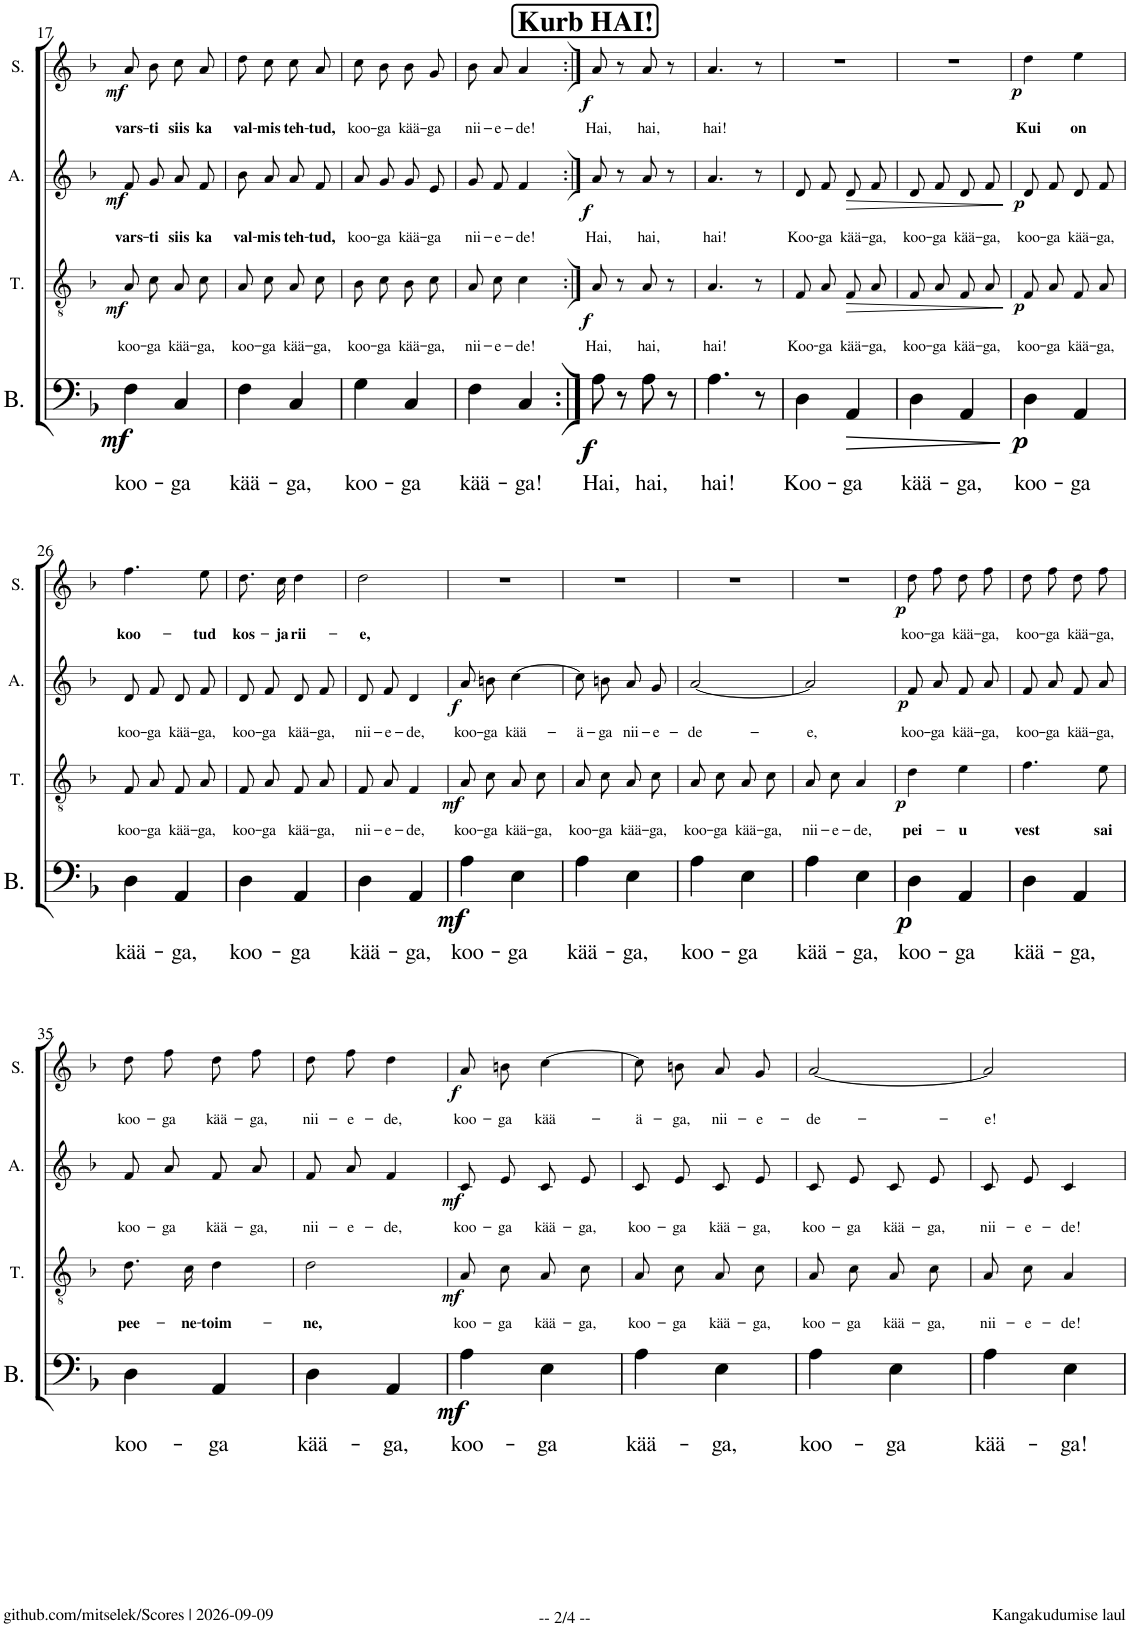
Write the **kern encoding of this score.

**kern	**text	**dynam	**kern	**text	**dynam	**kern	**text	**dynam	**kern	**text	**dynam
*part4	*part4	*part4	*part3	*part3	*part3	*part2	*part2	*part2	*part1	*part1	*part1
*staff4	*staff4	*staff4	*staff3	*staff3	*staff3	*staff2	*staff2	*staff2	*staff1	*staff1	*staff1
*I"Bass	*	*	*I"Tenor	*	*	*I"Alto	*	*	*I"Soprano	*	*
*I'B.	*	*	*I'T.	*	*	*I'A.	*	*	*I'S.	*	*
!!LO:PB:g=z
*clefF4	*	*	*clefGv2	*	*	*clefG2	*	*	*clefG2	*	*
*k[b-]	*	*	*k[b-]	*	*	*k[b-]	*	*	*k[b-]	*	*
*M2/4	*	*	*M2/4	*	*	*M2/4	*	*	*M2/4	*	*
=17	=17	=17	=17	=17	=17	=17	=17	=17	=17	=17	=17
!	!LO:LY:b	!LO:DY:b	!	!LO:LY:b	!LO:DY:b	!	!LO:LY:b	!LO:DY:b	!	!LO:LY:b	!LO:DY:b
4F\	koo-	mf	8A\L	koo-	mf	8f/L	vars-	mf	8a/L	vars-	mf
!	!	!	!	!LO:LY:b	!	!	!LO:LY:b	!	!	!LO:LY:b	!
.	.	.	8c\J	-ga	.	8g/J	-ti	.	8b-/J	-ti	.
!	!LO:LY:b	!	!	!LO:LY:b	!	!	!LO:LY:b	!	!	!LO:LY:b	!
4C/	-ga	.	8A\L	kää-	.	8a/L	siis	.	8cc\L	siis	.
!	!	!	!	!LO:LY:b	!	!	!LO:LY:b	!	!	!LO:LY:b	!
.	.	.	8c\J	-ga,	.	8f/J	ka	.	8a\J	ka	.
=18	=18	=18	=18	=18	=18	=18	=18	=18	=18	=18	=18
!	!LO:LY:b	!	!	!LO:LY:b	!	!	!LO:LY:b	!	!	!LO:LY:b	!
4F\	kää-	.	8A\L	koo-	.	8b-/L	val-	.	8dd\L	val-	.
!	!	!	!	!LO:LY:b	!	!	!LO:LY:b	!	!	!LO:LY:b	!
.	.	.	8c\J	-ga	.	8a/J	-mis	.	8cc\J	-mis	.
!	!LO:LY:b	!	!	!LO:LY:b	!	!	!LO:LY:b	!	!	!LO:LY:b	!
4C/	-ga,	.	8A\L	kää-	.	8a/L	teh-	.	8cc\L	teh-	.
!	!	!	!	!LO:LY:b	!	!	!LO:LY:b	!	!	!LO:LY:b	!
.	.	.	8c\J	-ga,	.	8f/J	-tud,	.	8a\J	-tud,	.
=19	=19	=19	=19	=19	=19	=19	=19	=19	=19	=19	=19
!	!LO:LY:b	!	!	!LO:LY:b	!	!	!LO:LY:b	!	!	!LO:LY:b	!
4G\	koo-	.	8B-\L	koo-	.	8a/L	koo-	.	8cc\L	koo-	.
!	!	!	!	!LO:LY:b	!	!	!LO:LY:b	!	!	!LO:LY:b	!
.	.	.	8c\J	-ga	.	8g/J	-ga	.	8b-\J	-ga	.
!	!LO:LY:b	!	!	!LO:LY:b	!	!	!LO:LY:b	!	!	!LO:LY:b	!
4C/	-ga	.	8B-\L	kää-	.	8g/L	kää-	.	8b-/L	kää-	.
!	!	!	!	!LO:LY:b	!	!	!LO:LY:b	!	!	!LO:LY:b	!
.	.	.	8c\J	-ga,	.	8e/J	-ga	.	8g/J	-ga	.
=20	=20	=20	=20	=20	=20	=20	=20	=20	=20	=20	=20
!	!LO:LY:b	!	!	!LO:LY:b	!	!	!LO:LY:b	!	!	!LO:LY:b	!
4F\	kää-	.	8A\L	nii-	.	8g/L	nii-	.	8b-/L	nii-	.
!	!	!	!	!LO:LY:b	!	!	!LO:LY:b	!	!	!LO:LY:b	!
.	.	.	8c\J	-e-	.	8f/J	-e-	.	8a/J	-e-	.
!	!LO:LY:b	!	!	!LO:LY:b	!	!	!LO:LY:b	!	!	!LO:LY:b	!
4C/	-ga!	.	4c\	-de!	.	4f/	-de!	.	4a/	-de!	.
!!LO:REH:place=s1:a:B:cj:fs=14:t=Kurb HAI!
=21:|!	=21:|!	=21:|!	=21:|!	=21:|!	=21:|!	=21:|!	=21:|!	=21:|!	=21:|!	=21:|!	=21:|!
!	!LO:LY:b	!LO:DY:b	!	!LO:LY:b	!LO:DY:b	!	!LO:LY:b	!LO:DY:b	!	!LO:LY:b	!LO:DY:b
8A\	Hai,	f	8A/	Hai,	f	8a/	Hai,	f	8a/	Hai,	f
8r	.	.	8r	.	.	8r	.	.	8r	.	.
!	!LO:LY:b	!	!	!LO:LY:b	!	!	!LO:LY:b	!	!	!LO:LY:b	!
8A\	hai,	.	8A/	hai,	.	8a/	hai,	.	8a/	hai,	.
8r	.	.	8r	.	.	8r	.	.	8r	.	.
=22	=22	=22	=22	=22	=22	=22	=22	=22	=22	=22	=22
!	!LO:LY:b	!	!	!LO:LY:b	!	!	!LO:LY:b	!	!	!LO:LY:b	!
4.A\	hai!	.	4.A/	hai!	.	4.a/	hai!	.	4.a/	hai!	.
8r	.	.	8r	.	.	8r	.	.	8r	.	.
=23	=23	=23	=23	=23	=23	=23	=23	=23	=23	=23	=23
!	!LO:LY:b	!	!	!LO:LY:b	!	!	!LO:LY:b	!	!	!	!
4D\	Koo-	.	8F/L	Koo-	.	8d/L	Koo-	.	2r	.	.
!	!	!	!	!LO:LY:b	!	!	!LO:LY:b	!	!	!	!
.	.	.	8A/J	-ga	.	8f/J	-ga	.	.	.	.
!	!LO:LY:b	!LO:HP:b	!	!LO:LY:b	!LO:HP:b	!	!LO:LY:b	!LO:HP:b	!	!	!
4AA/	-ga	>	8F/L	kää-	>	8d/L	kää-	>	.	.	.
!	!	!	!	!LO:LY:b	!	!	!LO:LY:b	!	!	!	!
.	.	.	8A/J	-ga,	.	8f/J	-ga,	.	.	.	.
=24	=24	=24	=24	=24	=24	=24	=24	=24	=24	=24	=24
!	!LO:LY:b	!	!	!LO:LY:b	!	!	!LO:LY:b	!	!	!	!
4D\	kää-	.	8F/L	koo-	.	8d/L	koo-	.	2r	.	.
!	!	!	!	!LO:LY:b	!	!	!LO:LY:b	!	!	!	!
.	.	.	8A/J	-ga	.	8f/J	-ga	.	.	.	.
!	!LO:LY:b	!	!	!LO:LY:b	!	!	!LO:LY:b	!	!	!	!
4AA/	-ga,	.	8F/L	kää-	.	8d/L	kää-	.	.	.	.
!	!	!	!	!LO:LY:b	!	!	!LO:LY:b	!	!	!	!
.	.	.	8A/J	-ga,	.	8f/J	-ga,	.	.	.	.
.	.	]	.	.	]	.	.	]	.	.	.
=25	=25	=25	=25	=25	=25	=25	=25	=25	=25	=25	=25
!	!LO:LY:b	!LO:DY:b	!	!LO:LY:b	!LO:DY:b	!	!LO:LY:b	!LO:DY:b	!	!LO:LY:b	!LO:DY:b
4D\	koo-	p	8F/L	koo-	p	8d/L	koo-	p	4dd\	Kui	p
!	!	!	!	!LO:LY:b	!	!	!LO:LY:b	!	!	!	!
.	.	.	8A/J	-ga	.	8f/J	-ga	.	.	.	.
!	!LO:LY:b	!	!	!LO:LY:b	!	!	!LO:LY:b	!	!	!LO:LY:b	!
4AA/	-ga	.	8F/L	kää-	.	8d/L	kää-	.	4ee\	on	.
!	!	!	!	!LO:LY:b	!	!	!LO:LY:b	!	!	!	!
.	.	.	8A/J	-ga,	.	8f/J	-ga,	.	.	.	.
!!LO:LB:g=z
=26	=26	=26	=26	=26	=26	=26	=26	=26	=26	=26	=26
!	!LO:LY:b	!	!	!LO:LY:b	!	!	!LO:LY:b	!	!	!LO:LY:b	!
4D\	kää-	.	8F/L	koo-	.	8d/L	koo-	.	4.ff\	koo-	.
!	!	!	!	!LO:LY:b	!	!	!LO:LY:b	!	!	!	!
.	.	.	8A/J	-ga	.	8f/J	-ga	.	.	.	.
!	!LO:LY:b	!	!	!LO:LY:b	!	!	!LO:LY:b	!	!	!	!
4AA/	-ga,	.	8F/L	kää-	.	8d/L	kää-	.	.	.	.
!	!	!	!	!LO:LY:b	!	!	!LO:LY:b	!	!	!LO:LY:b	!
.	.	.	8A/J	-ga,	.	8f/J	-ga,	.	8ee\	-tud	.
=27	=27	=27	=27	=27	=27	=27	=27	=27	=27	=27	=27
!	!LO:LY:b	!	!	!LO:LY:b	!	!	!LO:LY:b	!	!	!LO:LY:b	!
4D\	koo-	.	8F/L	koo-	.	8d/L	koo-	.	8.dd\L	kos-	.
!	!	!	!	!LO:LY:b	!	!	!LO:LY:b	!	!	!	!
.	.	.	8A/J	-ga	.	8f/J	-ga	.	.	.	.
!	!	!	!	!	!	!	!	!	!	!LO:LY:b	!
.	.	.	.	.	.	.	.	.	16cc\Jk	-ja	.
!	!LO:LY:b	!	!	!LO:LY:b	!	!	!LO:LY:b	!	!	!LO:LY:b	!
4AA/	-ga	.	8F/L	kää-	.	8d/L	kää-	.	4dd\	rii-	.
!	!	!	!	!LO:LY:b	!	!	!LO:LY:b	!	!	!	!
.	.	.	8A/J	-ga,	.	8f/J	-ga,	.	.	.	.
=28	=28	=28	=28	=28	=28	=28	=28	=28	=28	=28	=28
!	!LO:LY:b	!	!	!LO:LY:b	!	!	!LO:LY:b	!	!	!LO:LY:b	!
4D\	kää-	.	8F/L	nii-	.	8d/L	nii-	.	2dd\	-e,	.
!	!	!	!	!LO:LY:b	!	!	!LO:LY:b	!	!	!	!
.	.	.	8A/J	-e-	.	8f/J	-e-	.	.	.	.
!	!LO:LY:b	!	!	!LO:LY:b	!	!	!LO:LY:b	!	!	!	!
4AA/	-ga,	.	4F/	-de,	.	4d/	-de,	.	.	.	.
=29	=29	=29	=29	=29	=29	=29	=29	=29	=29	=29	=29
!	!LO:LY:b	!LO:DY:b	!	!LO:LY:b	!LO:DY:b	!	!LO:LY:b	!LO:DY:b	!	!	!
4A\	koo-	mf	8A\L	koo-	mf	8a/L	koo-	f	2r	.	.
!	!	!	!	!LO:LY:b	!	!	!LO:LY:b	!	!	!	!
.	.	.	8c\J	-ga	.	8bn/J	-ga	.	.	.	.
!	!LO:LY:b	!	!	!LO:LY:b	!	!	!LO:LY:b	!	!	!	!
4E\	-ga	.	8A\L	kää-	.	[4cc\	kää-	.	.	.	.
!	!	!	!	!LO:LY:b	!	!	!	!	!	!	!
.	.	.	8c\J	-ga,	.	.	.	.	.	.	.
=30	=30	=30	=30	=30	=30	=30	=30	=30	=30	=30	=30
!	!LO:LY:b	!	!	!LO:LY:b	!	!	!LO:LY:b	!	!	!	!
4A\	kää-	.	8A\L	koo-	.	8cc\L]	-ä-	.	2r	.	.
!	!	!	!	!LO:LY:b	!	!	!LO:LY:b	!	!	!	!
.	.	.	8c\J	-ga	.	8bn\J	-ga	.	.	.	.
!	!LO:LY:b	!	!	!LO:LY:b	!	!	!LO:LY:b	!	!	!	!
4E\	-ga,	.	8A\L	kää-	.	8a/L	nii-	.	.	.	.
!	!	!	!	!LO:LY:b	!	!	!LO:LY:b	!	!	!	!
.	.	.	8c\J	-ga,	.	8g/J	-e-	.	.	.	.
=31	=31	=31	=31	=31	=31	=31	=31	=31	=31	=31	=31
!	!LO:LY:b	!	!	!LO:LY:b	!	!	!LO:LY:b	!	!	!	!
4A\	koo-	.	8A\L	koo-	.	[2a/	-de-	.	2r	.	.
!	!	!	!	!LO:LY:b	!	!	!	!	!	!	!
.	.	.	8c\J	-ga	.	.	.	.	.	.	.
!	!LO:LY:b	!	!	!LO:LY:b	!	!	!	!	!	!	!
4E\	-ga	.	8A\L	kää-	.	.	.	.	.	.	.
!	!	!	!	!LO:LY:b	!	!	!	!	!	!	!
.	.	.	8c\J	-ga,	.	.	.	.	.	.	.
=32	=32	=32	=32	=32	=32	=32	=32	=32	=32	=32	=32
!	!LO:LY:b	!	!	!LO:LY:b	!	!	!LO:LY:b	!	!	!	!
4A\	kää-	.	8A\L	nii-	.	2a/]	-e,	.	2r	.	.
!	!	!	!	!LO:LY:b	!	!	!	!	!	!	!
.	.	.	8c\J	-e-	.	.	.	.	.	.	.
!	!LO:LY:b	!	!	!LO:LY:b	!	!	!	!	!	!	!
4E\	-ga,	.	4A/	-de,	.	.	.	.	.	.	.
=33	=33	=33	=33	=33	=33	=33	=33	=33	=33	=33	=33
!	!LO:LY:b	!LO:DY:b	!	!LO:LY:b	!LO:DY:b	!	!LO:LY:b	!LO:DY:b	!	!LO:LY:b	!LO:DY:b
4D\	koo-	p	4d\	pei-	p	8f/L	koo-	p	8dd\L	koo-	p
!	!	!	!	!	!	!	!LO:LY:b	!	!	!LO:LY:b	!
.	.	.	.	.	.	8a/J	-ga	.	8ff\J	-ga	.
!	!LO:LY:b	!	!	!LO:LY:b	!	!	!LO:LY:b	!	!	!LO:LY:b	!
4AA/	-ga	.	4e\	-u	.	8f/L	kää-	.	8dd\L	kää-	.
!	!	!	!	!	!	!	!LO:LY:b	!	!	!LO:LY:b	!
.	.	.	.	.	.	8a/J	-ga,	.	8ff\J	-ga,	.
=34	=34	=34	=34	=34	=34	=34	=34	=34	=34	=34	=34
!	!LO:LY:b	!	!	!LO:LY:b	!	!	!LO:LY:b	!	!	!LO:LY:b	!
4D\	kää-	.	4.f\	vest	.	8f/L	koo-	.	8dd\L	koo-	.
!	!	!	!	!	!	!	!LO:LY:b	!	!	!LO:LY:b	!
.	.	.	.	.	.	8a/J	-ga	.	8ff\J	-ga	.
!	!LO:LY:b	!	!	!	!	!	!LO:LY:b	!	!	!LO:LY:b	!
4AA/	-ga,	.	.	.	.	8f/L	kää-	.	8dd\L	kää-	.
!	!	!	!	!LO:LY:b	!	!	!LO:LY:b	!	!	!LO:LY:b	!
.	.	.	8e\	sai	.	8a/J	-ga,	.	8ff\J	-ga,	.
!!LO:LB:g=z
=35	=35	=35	=35	=35	=35	=35	=35	=35	=35	=35	=35
!	!LO:LY:b	!	!	!LO:LY:b	!	!	!LO:LY:b	!	!	!LO:LY:b	!
4D\	koo-	.	8.d\L	pee-	.	8f/L	koo-	.	8dd\L	koo-	.
!	!	!	!	!	!	!	!LO:LY:b	!	!	!LO:LY:b	!
.	.	.	.	.	.	8a/J	-ga	.	8ff\J	-ga	.
!	!	!	!	!LO:LY:b	!	!	!	!	!	!	!
.	.	.	16c\Jk	-ne-	.	.	.	.	.	.	.
!	!LO:LY:b	!	!	!LO:LY:b	!	!	!LO:LY:b	!	!	!LO:LY:b	!
4AA/	-ga	.	4d\	-toim-	.	8f/L	kää-	.	8dd\L	kää-	.
!	!	!	!	!	!	!	!LO:LY:b	!	!	!LO:LY:b	!
.	.	.	.	.	.	8a/J	-ga,	.	8ff\J	-ga,	.
=36	=36	=36	=36	=36	=36	=36	=36	=36	=36	=36	=36
!	!LO:LY:b	!	!	!LO:LY:b	!	!	!LO:LY:b	!	!	!LO:LY:b	!
4D\	kää-	.	2d\	-ne,	.	8f/L	nii-	.	8dd\L	nii-	.
!	!	!	!	!	!	!	!LO:LY:b	!	!	!LO:LY:b	!
.	.	.	.	.	.	8a/J	-e-	.	8ff\J	-e-	.
!	!LO:LY:b	!	!	!	!	!	!LO:LY:b	!	!	!LO:LY:b	!
4AA/	-ga,	.	.	.	.	4f/	-de,	.	4dd\	-de,	.
=37	=37	=37	=37	=37	=37	=37	=37	=37	=37	=37	=37
!	!LO:LY:b	!LO:DY:b	!	!LO:LY:b	!LO:DY:b	!	!LO:LY:b	!LO:DY:b	!	!LO:LY:b	!LO:DY:b
4A\	koo-	mf	8A\L	koo-	mf	8c/L	koo-	mf	8a/L	koo-	f
!	!	!	!	!LO:LY:b	!	!	!LO:LY:b	!	!	!LO:LY:b	!
.	.	.	8c\J	-ga	.	8e/J	-ga	.	8bn/J	-ga	.
!	!LO:LY:b	!	!	!LO:LY:b	!	!	!LO:LY:b	!	!	!LO:LY:b	!
4E\	-ga	.	8A\L	kää-	.	8c/L	kää-	.	[4cc\	kää-	.
!	!	!	!	!LO:LY:b	!	!	!LO:LY:b	!	!	!	!
.	.	.	8c\J	-ga,	.	8e/J	-ga,	.	.	.	.
=38	=38	=38	=38	=38	=38	=38	=38	=38	=38	=38	=38
!	!LO:LY:b	!	!	!LO:LY:b	!	!	!LO:LY:b	!	!	!LO:LY:b	!
4A\	kää-	.	8A\L	koo-	.	8c/L	koo-	.	8cc\L]	-ä-	.
!	!	!	!	!LO:LY:b	!	!	!LO:LY:b	!	!	!LO:LY:b	!
.	.	.	8c\J	-ga	.	8e/J	-ga	.	8bn\J	-ga,	.
!	!LO:LY:b	!	!	!LO:LY:b	!	!	!LO:LY:b	!	!	!LO:LY:b	!
4E\	-ga,	.	8A\L	kää-	.	8c/L	kää-	.	8a/L	nii-	.
!	!	!	!	!LO:LY:b	!	!	!LO:LY:b	!	!	!LO:LY:b	!
.	.	.	8c\J	-ga,	.	8e/J	-ga,	.	8g/J	-e-	.
=39	=39	=39	=39	=39	=39	=39	=39	=39	=39	=39	=39
!	!LO:LY:b	!	!	!LO:LY:b	!	!	!LO:LY:b	!	!	!LO:LY:b	!
4A\	koo-	.	8A\L	koo-	.	8c/L	koo-	.	[2a/	-de-	.
!	!	!	!	!LO:LY:b	!	!	!LO:LY:b	!	!	!	!
.	.	.	8c\J	-ga	.	8e/J	-ga	.	.	.	.
!	!LO:LY:b	!	!	!LO:LY:b	!	!	!LO:LY:b	!	!	!	!
4E\	-ga	.	8A\L	kää-	.	8c/L	kää-	.	.	.	.
!	!	!	!	!LO:LY:b	!	!	!LO:LY:b	!	!	!	!
.	.	.	8c\J	-ga,	.	8e/J	-ga,	.	.	.	.
=40	=40	=40	=40	=40	=40	=40	=40	=40	=40	=40	=40
!	!LO:LY:b	!	!	!LO:LY:b	!	!	!LO:LY:b	!	!	!LO:LY:b	!
4A\	kää-	.	8A\L	nii-	.	8c/L	nii-	.	2a/]	-e!	.
!	!	!	!	!LO:LY:b	!	!	!LO:LY:b	!	!	!	!
.	.	.	8c\J	-e-	.	8e/J	-e-	.	.	.	.
!	!LO:LY:b	!	!	!LO:LY:b	!	!	!LO:LY:b	!	!	!	!
4E\	-ga!	.	4A/	-de!	.	4c/	-de!	.	.	.	.
=	=	=	=	=	=	=	=	=	=	=	=
*-	*-	*-	*-	*-	*-	*-	*-	*-	*-	*-	*-
